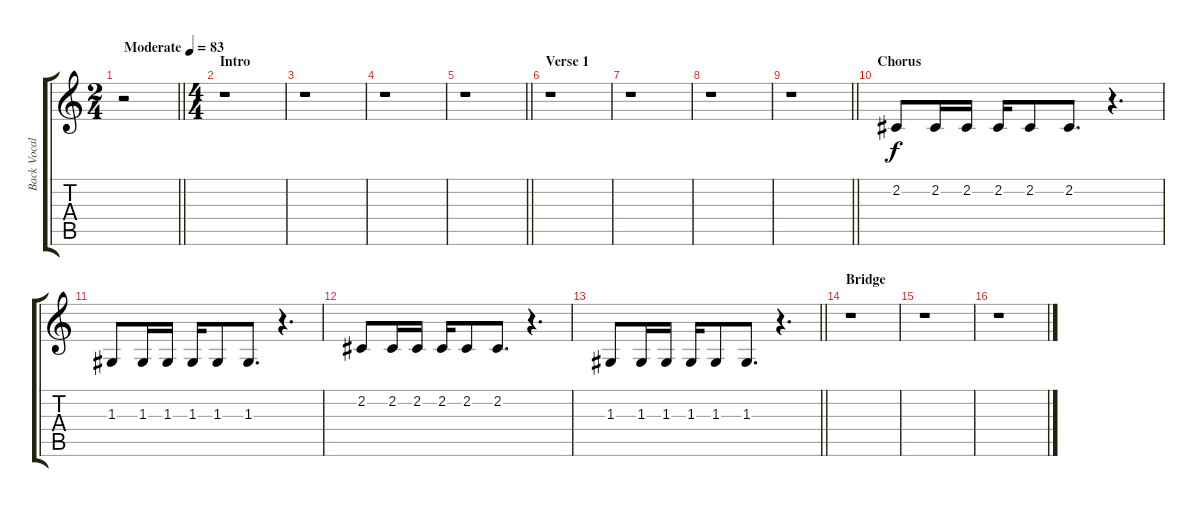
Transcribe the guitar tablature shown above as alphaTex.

\track ("Back Vocals" "Back Vocal") {instrument whistle}
\staff {score tabs}
\tuning (E4 B3 G3 D3 A2 E2) {hide}
\ts (2 4)
\tempo (83 "Moderate")
\clef g2
\barLineRight lightlight
\ks c
r.2{dy f instrument whistle} |
\ts (4 4)
\section ("" "Intro")
r.1 |
r.1 |
r.1 |
\barLineRight lightlight
r.1 |
\section ("" "Verse 1")
r.1 |
r.1 |
r.1 |
\barLineRight lightlight
r.1 |
\section ("" "Chorus")
2.2.8 2.2.16 2.2.16 2.2.16 2.2.8 2.2.8{d} r.4{d} |
1.3.8 1.3.16 1.3.16 1.3.16 1.3.8 1.3.8{d} r.4{d} |
2.2.8 2.2.16 2.2.16 2.2.16 2.2.8 2.2.8{d} r.4{d} |
\barLineRight lightlight
1.3.8 1.3.16 1.3.16 1.3.16 1.3.8 1.3.8{d} r.4{d} |
\section ("" "Bridge")
r.1 |
r.1 |
r.1
